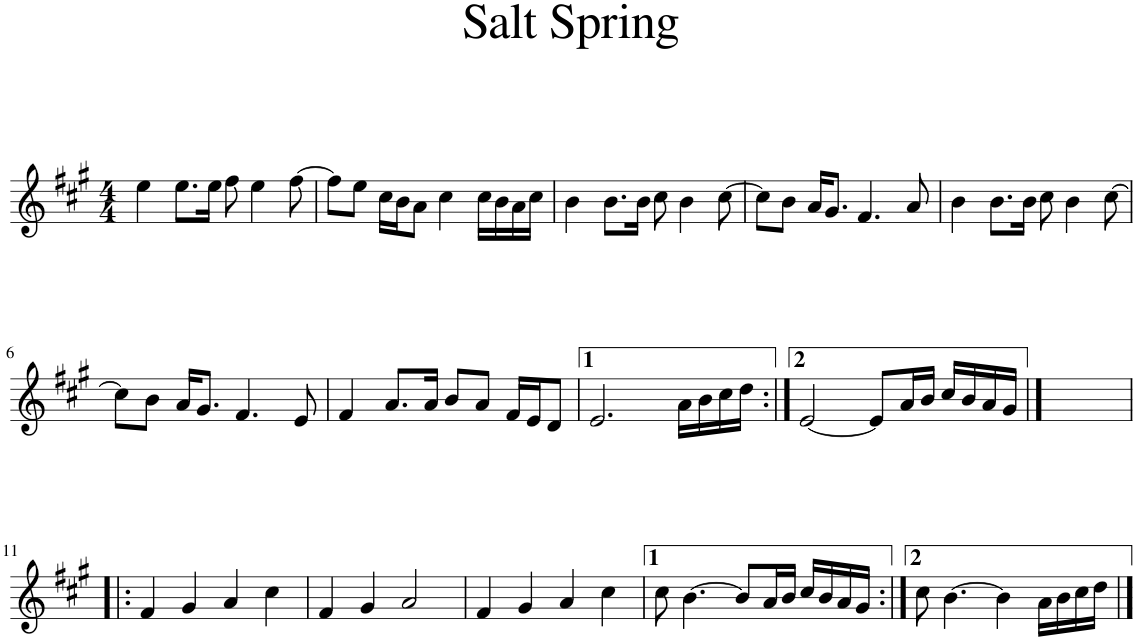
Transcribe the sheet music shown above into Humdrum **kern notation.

**kern
*part1
*staff1
*I"Piano
*I'Pno
*clefG2
*k[f#c#g#]
*A:
*M4/4
=1
4ee\
8.ee\L
16ee\Jk
8ff#\
4ee\
[8ff#\
=2
8ff#\L]
8ee\J
16cc#\LL
16b\J
8a\J
4cc#\
16cc#\LL
16b\
16a\
16cc#\JJ
=3
4b\
8.b\L
16b\Jk
8cc#\
4b\
[8cc#\
=4
8cc#\L]
8b\J
16a/KL
8.g#/J
4.f#/
8a/
=5
4b\
8.b\L
16b\Jk
8cc#\
4b\
[8cc#\
!!LO:LB:g=z
=6
8cc#\L]
8b\J
16a/KL
8.g#/J
4.f#/
8e/
=7
4f#/
8.a/L
16a/Jk
8b/L
8a/J
16f#/LL
16e/J
8d/J
=8
2.e/
16a\LL
16b\
16cc#\
16dd\JJ
=9:|!
[2e/
8e/L]
16a/L
16b/JJ
16cc#/LL
16b/
16a/
16g#/JJ
==10
1ryy
!!LO:LB:g=z
=11!|:
4f#/
4g#/
4a/
4cc#\
=12
4f#/
4g#/
2a/
=13
4f#/
4g#/
4a/
4cc#\
=14
8cc#\
[4.b\
8b/L]
16a/L
16b/JJ
16cc#/LL
16b/
16a/
16g#/JJ
=15:|!
8cc#\
[4.b\
4b\]
16a\LL
16b\
16cc#\
16dd\JJ
==
*-
